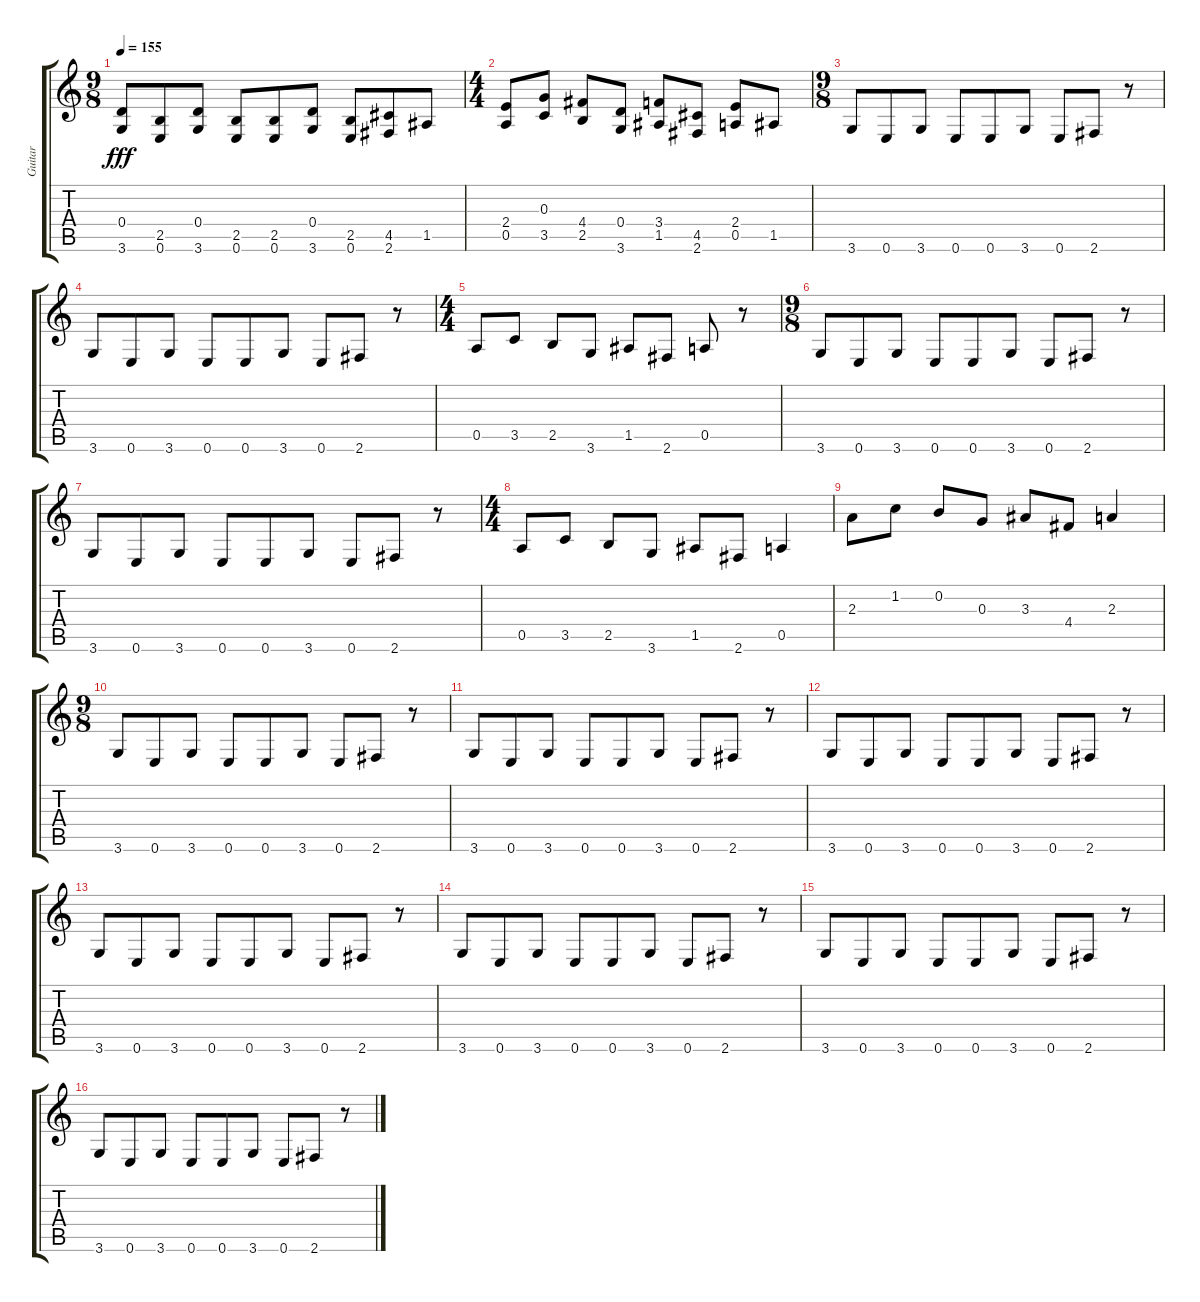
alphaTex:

\track ("Guitar" "Guitar") {instrument distortionguitar}
\staff {score tabs}
\tuning (E4 B3 G3 D3 A2 E2) {hide}
\ts (9 8)
\tempo 155
\clef g2
\ks c
(0.4 3.6).8{dy fff} (2.5 0.6).8 (0.4 3.6).8 (2.5 0.6).8 (2.5 0.6).8 (0.4 3.6).8 (2.5 0.6).8 (4.5 2.6).8 1.5.8 |
\ts (4 4)
(2.4 0.5).8 (0.3 3.5).8 (4.4 2.5).8 (0.4 3.6).8 (3.4 1.5).8 (4.5 2.6).8 (2.4 0.5).8 1.5.8 |
\ts (9 8)
3.6.8 0.6.8 3.6.8 0.6.8 0.6.8 3.6.8 0.6.8 2.6.8 r.8 |
3.6.8 0.6.8 3.6.8 0.6.8 0.6.8 3.6.8 0.6.8 2.6.8 r.8 |
\ts (4 4)
0.5.8 3.5.8 2.5.8 3.6.8 1.5.8 2.6.8 0.5.8 r.8 |
\ts (9 8)
3.6.8 0.6.8 3.6.8 0.6.8 0.6.8 3.6.8 0.6.8 2.6.8 r.8 |
3.6.8 0.6.8 3.6.8 0.6.8 0.6.8 3.6.8 0.6.8 2.6.8 r.8 |
\ts (4 4)
0.5.8 3.5.8 2.5.8 3.6.8 1.5.8 2.6.8 0.5.4 |
2.3.8 1.2.8 0.2.8 0.3.8 3.3.8 4.4.8 2.3.4 |
\ts (9 8)
3.6.8{volume 10} 0.6.8 3.6.8 0.6.8 0.6.8 3.6.8 0.6.8 2.6.8 r.8 |
3.6.8 0.6.8 3.6.8 0.6.8 0.6.8 3.6.8 0.6.8 2.6.8 r.8 |
3.6.8 0.6.8 3.6.8 0.6.8 0.6.8 3.6.8 0.6.8 2.6.8 r.8 |
3.6.8 0.6.8 3.6.8 0.6.8 0.6.8 3.6.8 0.6.8 2.6.8 r.8 |
3.6.8 0.6.8 3.6.8 0.6.8 0.6.8 3.6.8 0.6.8 2.6.8 r.8 |
3.6.8 0.6.8 3.6.8 0.6.8 0.6.8 3.6.8 0.6.8 2.6.8 r.8 |
3.6.8 0.6.8 3.6.8 0.6.8 0.6.8 3.6.8 0.6.8 2.6.8 r.8
